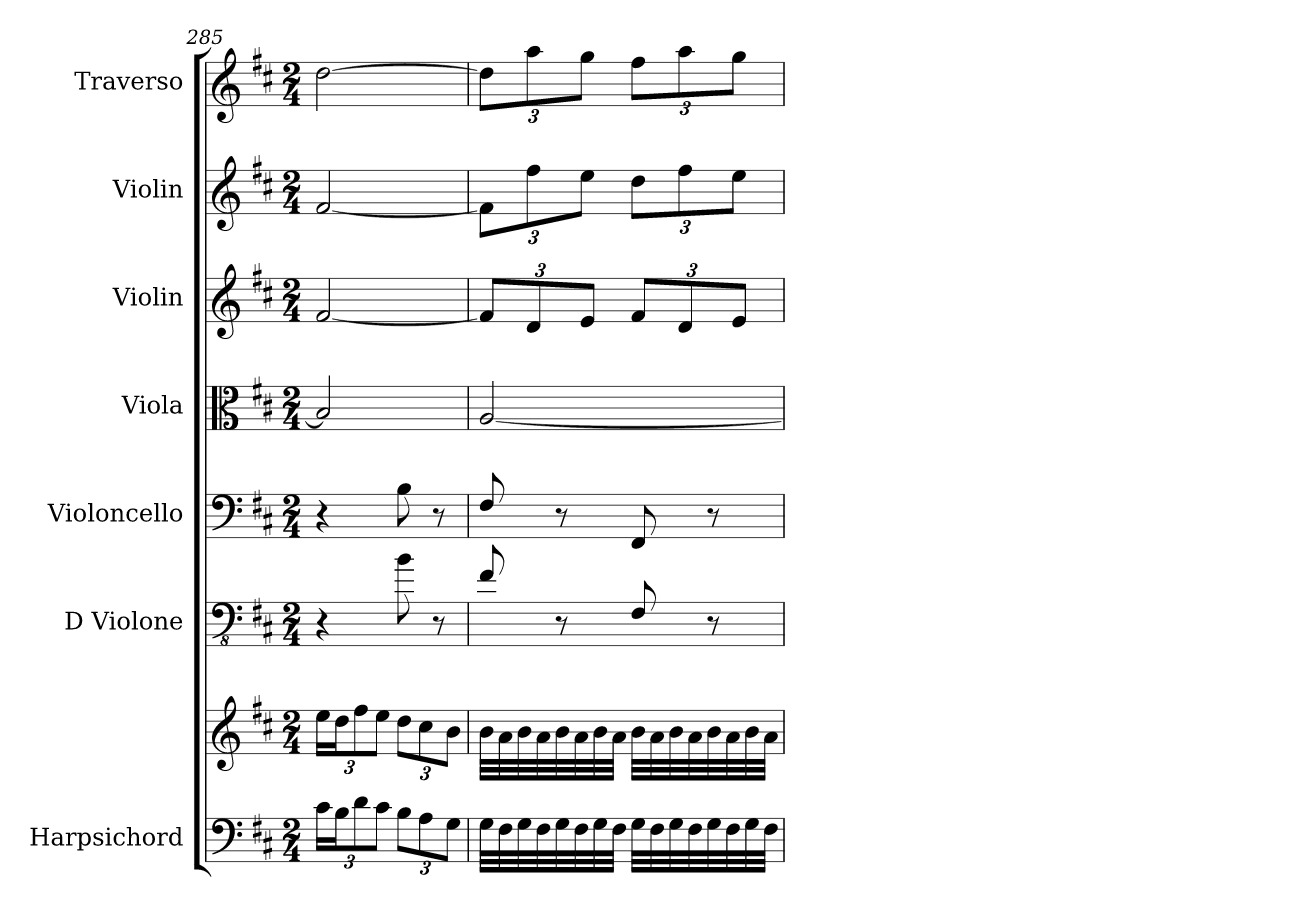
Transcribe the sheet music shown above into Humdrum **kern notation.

**kern	**kern	**kern	**kern	**kern	**kern	**kern	**kern
*part7	*part7	*part6	*part5	*part4	*part3	*part2	*part1
*staff8	*staff7	*staff6	*staff5	*staff4	*staff3	*staff2	*staff1
*I"Harpsichord	*	*I"D Violone	*I"Violoncello	*I"Viola	*I"Violin	*I"Violin	*I"Traverso
*I'Hch.	*	*I'D Vne.	*I'Vc.	*I'Vla.	*I'Vln.	*I'Vln.	*I'Trv.
*clefF4	*clefG2	*clefFv4	*clefF4	*clefC3	*clefG2	*clefG2	*clefG2
*	*	*ITrd7c12	*	*	*	*	*
*k[f#c#]	*k[f#c#]	*k[f#c#]	*k[f#c#]	*k[f#c#]	*k[f#c#]	*k[f#c#]	*k[f#c#]
*M2/4	*M2/4	*M2/4	*M2/4	*M2/4	*M2/4	*M2/4	*M2/4
*Xbrackettup	*Xbrackettup	*	*	*	*	*	*
=285	=285	=285	=285	=285	=285	=285	=285
24c#\LL	24ee\LL	4r	4r	2B/]	[2f#/	[2f#/	[2dd\
24B\J	24dd\J	.	.	.	.	.	.
12d\	12ff#\	.	.	.	.	.	.
12c#\J	12ee\J	.	.	.	.	.	.
12B\L	12dd\L	8BB\	8B\	.	.	.	.
12A\	12cc#\	.	.	.	.	.	.
.	.	8r	8r	.	.	.	.
12G\J	12b\J	.	.	.	.	.	.
!!LO:PB:g=z
=286	=286	=286	=286	=286	=286	=286	=286
*	*	*	*	*	*Xbrackettup	*Xbrackettup	*Xbrackettup
32G\LLL	32b\LLL	8FF#/	8F#/	[2A/	12f#/L]	12f#\L]	12dd\L]
32F#\	32a\	.	.	.	.	.	.
32G\	32b\	.	.	.	.	.	.
.	.	.	.	.	12d/	12ff#\	12aa\
32F#\	32a\	.	.	.	.	.	.
32G\	32b\	8r	8r	.	.	.	.
32F#\	32a\	.	.	.	.	.	.
.	.	.	.	.	12e/J	12ee\J	12gg\J
32G\	32b\	.	.	.	.	.	.
32F#\JJJ	32a\JJJ	.	.	.	.	.	.
32G\LLL	32b\LLL	8FFF#/	8FF#/	.	12f#/L	12dd\L	12ff#\L
32F#\	32a\	.	.	.	.	.	.
32G\	32b\	.	.	.	.	.	.
.	.	.	.	.	12d/	12ff#\	12aa\
32F#\	32a\	.	.	.	.	.	.
32G\	32b\	8r	8r	.	.	.	.
32F#\	32a\	.	.	.	.	.	.
.	.	.	.	.	12e/J	12ee\J	12gg\J
32G\	32b\	.	.	.	.	.	.
32F#\JJJ	32a\JJJ	.	.	.	.	.	.
=	=	=	=	=	=	=	=
*-	*-	*-	*-	*-	*-	*-	*-
